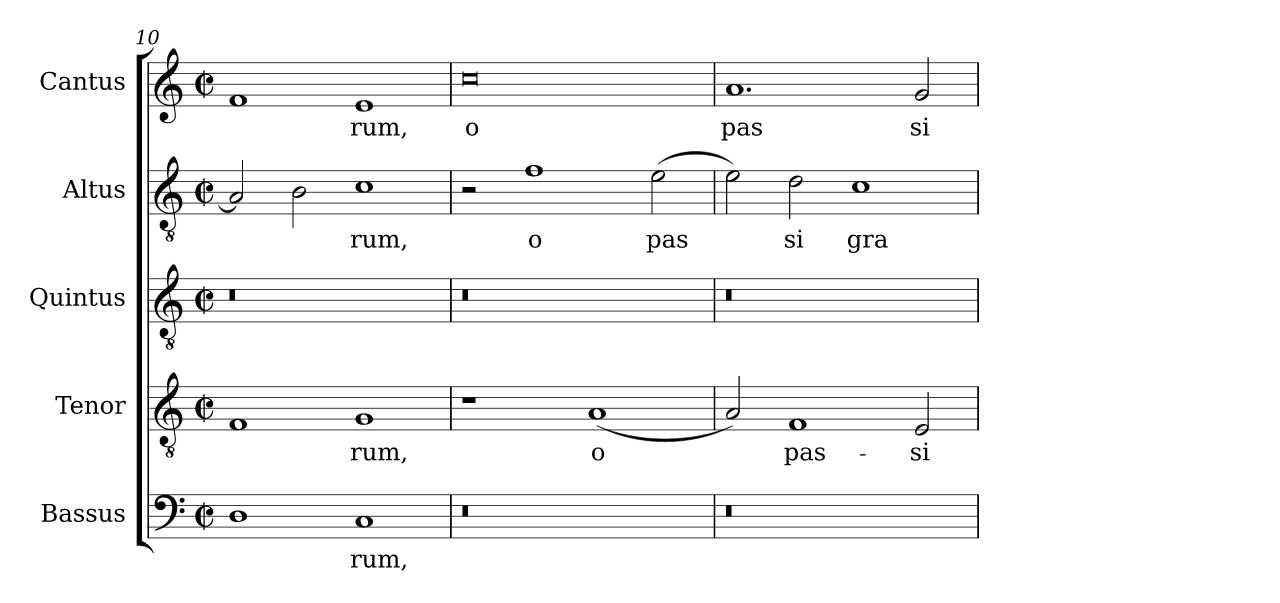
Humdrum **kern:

**kern	**text	**kern	**text	**kern	**kern	**text	**kern	**text
*part5	*part5	*part4	*part4	*part3	*part2	*part2	*part1	*part1
*staff5	*staff5	*staff4	*staff4	*staff3	*staff2	*staff2	*staff1	*staff1
*I"Bassus	*	*I"Tenor	*	*I"Quintus	*I"Altus	*	*I"Cantus	*
*clefF4	*	*clefGv2	*	*clefGv2	*clefGv2	*	*clefG2	*
*M2/2	*	*M2/2	*	*M2/2	*M2/2	*	*M2/2	*
*met(c|)	*	*met(c|)	*	*met(c|)	*met(c|)	*	*met(c|)	*
=10	=10	=10	=10	=10	=10	=10	=10	=10
1D	.	1F	.	0r	2A/]	.	1f	.
.	.	.	.	.	2B\	.	.	.
!	!LO:LY:b:cj	!	!LO:LY:b:cj	!	!	!LO:LY:b:cj	!	!LO:LY:b:cj
1C	rum,	1G	-rum,	.	1c	rum,	1e	rum,
=11	=11	=11	=11	=11	=11	=11	=11	=11
!	!	!	!	!	!	!	!	!LO:LY:b:cj
0r	.	1r	.	0r	2r	.	0cc	o
!	!	!	!	!	!	!LO:LY:b:cj	!	!
.	.	.	.	.	1f	o	.	.
!	!	!	!LO:LY:b:rj	!	!	!	!	!
.	.	(<1A	o	.	.	.	.	.
!	!	!	!	!	!	!LO:LY:b	!	!
.	.	.	.	.	(>2e\	pas	.	.
=12	=12	=12	=12	=12	=12	=12	=12	=12
!	!	!	!	!	!	!	!	!LO:LY:b:cj
0r	.	2A/)	.	0r	2e\)	.	1.a	pas
!	!	!	!LO:LY:b:cj	!	!	!LO:LY:b:cj	!	!
.	.	1F	pas-	.	2d\	si	.	.
!	!	!	!	!	!	!LO:LY:b:cj	!	!
.	.	.	.	.	1c	gra	.	.
!	!	!	!LO:LY:b:cj	!	!	!	!	!LO:LY:b:cj
.	.	2E/	-si	.	.	.	2g/	si
=	=	=	=	=	=	=	=	=
*-	*-	*-	*-	*-	*-	*-	*-	*-
